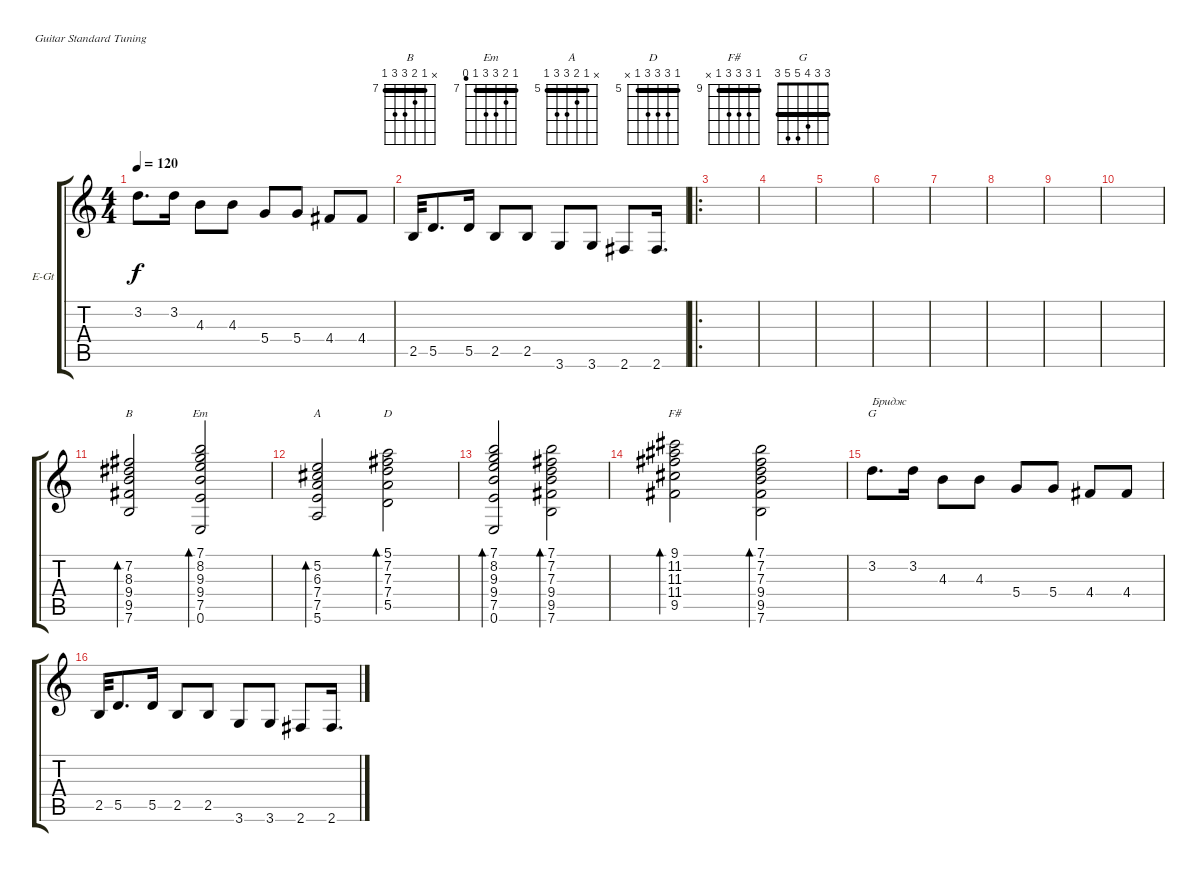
\defaultSystemsLayout 4
\bracketExtendMode groupsimilarinstruments
\firstSystemTrackNameOrientation horizontal
\otherSystemsTrackNameOrientation horizontal
\track ("Electric Guitar" "E-Gt") {instrument electricguitarclean}
\staff {score tabs}
\tuning (E4 B3 G3 D3 A2 E2)
\chord ("B" x 7 8 9 9 7) {firstfret 7 barre 7}
\chord ("Em" 7 8 9 9 7 6) {firstfret 7 barre 7}
\chord ("A" x 5 6 7 7 5) {firstfret 5 barre 5}
\chord ("D" 5 7 7 7 5 x) {firstfret 5 barre 5}
\chord ("F#" 9 11 11 11 9 x) {firstfret 9 barre 9}
\chord ("G" 3 3 4 5 5 3) {barre (3 3)}
\ts (4 4)
\tempo 120
\clef g2
\ks c
3.2.8{d dy f instrument electricguitarclean} 3.2.16 4.3.8 4.3.8 5.4.8 5.4.8 4.4.8 4.4.8 |
2.5.32 5.5.8{d} 5.5.16 2.5.8 2.5.8 3.6.8 3.6.8 2.6.8 2.6.16{d} |
\ro
|
|
|
|
|
|
|
|
(7.6 9.5 9.4 8.3 7.2).2{bd 296 ch "B"} (0.6 7.5 9.4 9.3 8.2 7.1).2{bd 296 ch "Em"} |
(5.6 7.5 7.4 6.3 5.2).2{bd 296 ch "A"} (5.5 7.4 7.3 7.2 5.1).2{bd 296 ch "D"} |
(0.6 7.5 9.4 9.3 8.2 7.1).2{bd 296} (7.6 9.5 9.4 7.3 7.2 7.1).2{bd 296} |
(9.5 11.4 11.3 11.2 9.1).2{bd 296 ch "F#"} (7.6 9.5 9.4 7.3 7.2 7.1).2{bd 296} |
3.2.8{d ch "G" txt "Бридж"} 3.2.16 4.3.8 4.3.8 5.4.8 5.4.8 4.4.8 4.4.8 |
2.5.32 5.5.8{d} 5.5.16 2.5.8 2.5.8 3.6.8 3.6.8 2.6.8 2.6.16{d}
